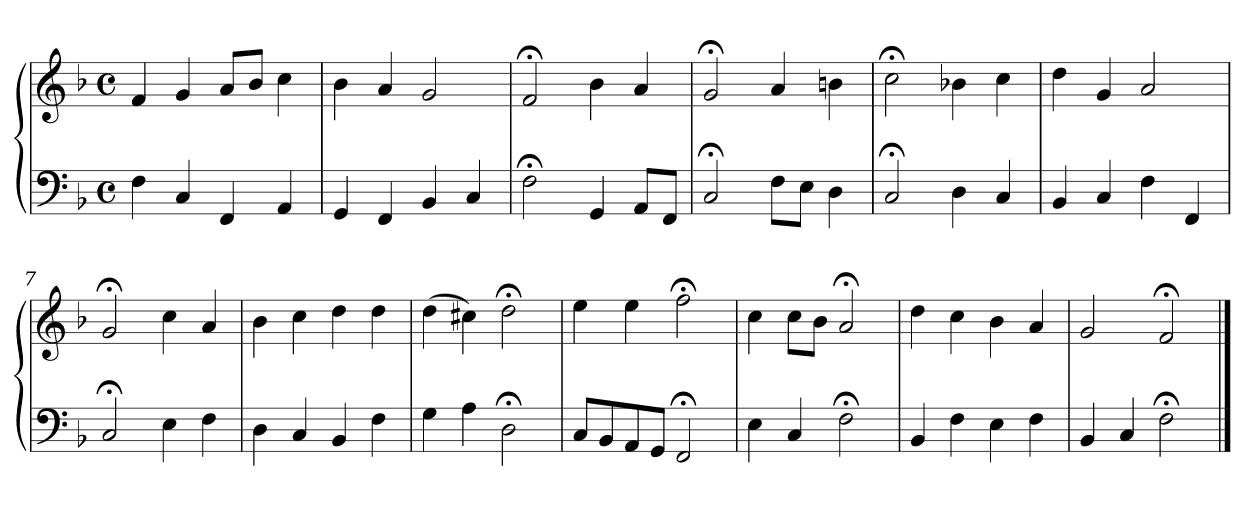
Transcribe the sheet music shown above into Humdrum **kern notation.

**kern	**kern
*part1	*part1
*staff2	*staff1
*clefF4	*clefG2
*k[b-]	*k[b-]
*M4/4	*M4/4
*met(c)	*met(c)
=1	=1
4F	4f
4C	4g
4FF	8aL
.	8b-J
4AA	4cc
=2	=2
4GG	4b-
4FF	4a
4BB-	2g
4C	.
=3	=3
2F;<	2f;<
4GG	4b-
8AAL	4a
8FFJ	.
=4	=4
2C;<	2g;<
8FL	4a
8EJ	.
4D	4bn
=5	=5
2C;<	2cc;<
4D	4b-X
4C	4cc
=6	=6
4BB-	4dd
4C	4g
4F	2a
4FF	.
=7	=7
2C;<	2g;<
4E	4cc
4F	4a
!!LO:LB:g=z
=8	=8
4D	4b-
4C	4cc
4BB-	4dd
4F	4dd
=9	=9
4G	(4dd
4A	4cc#X)
2D;<	2dd;<
=10	=10
8CL	4ee
8BB-	.
8AA	4ee
8GGJ	.
2FF;<	2ff;<
=11	=11
4E	4cc
4C	8ccL
.	8b-J
2F;<	2a;<
=12	=12
4BB-	4dd
4F	4cc
4E	4b-
4F	4a
=13	=13
4BB-	2g
4C	.
2F;<	2f;<
==	==
*-	*-
